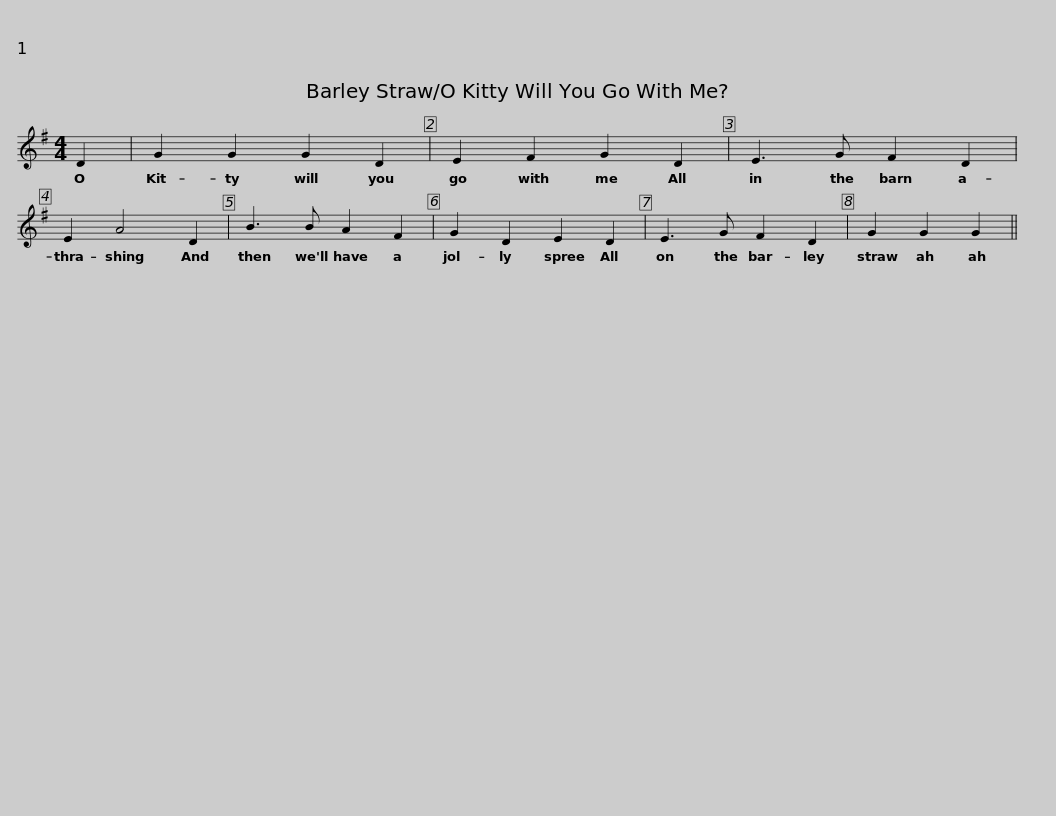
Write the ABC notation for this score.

X:1
L:1/8
M:4/4
I:linebreak $
K:G
V:1 treble
V:1
 D2 | G2 G2 G2 D2 | E2 F2 G2 D2 | E3 G F2 D2 | E2 A4 D2 | %5
 B3 B A2 F2 |$ G2 D2 E2 D2 | E3 G F2 D2 | G2 G2 G2 || %9
